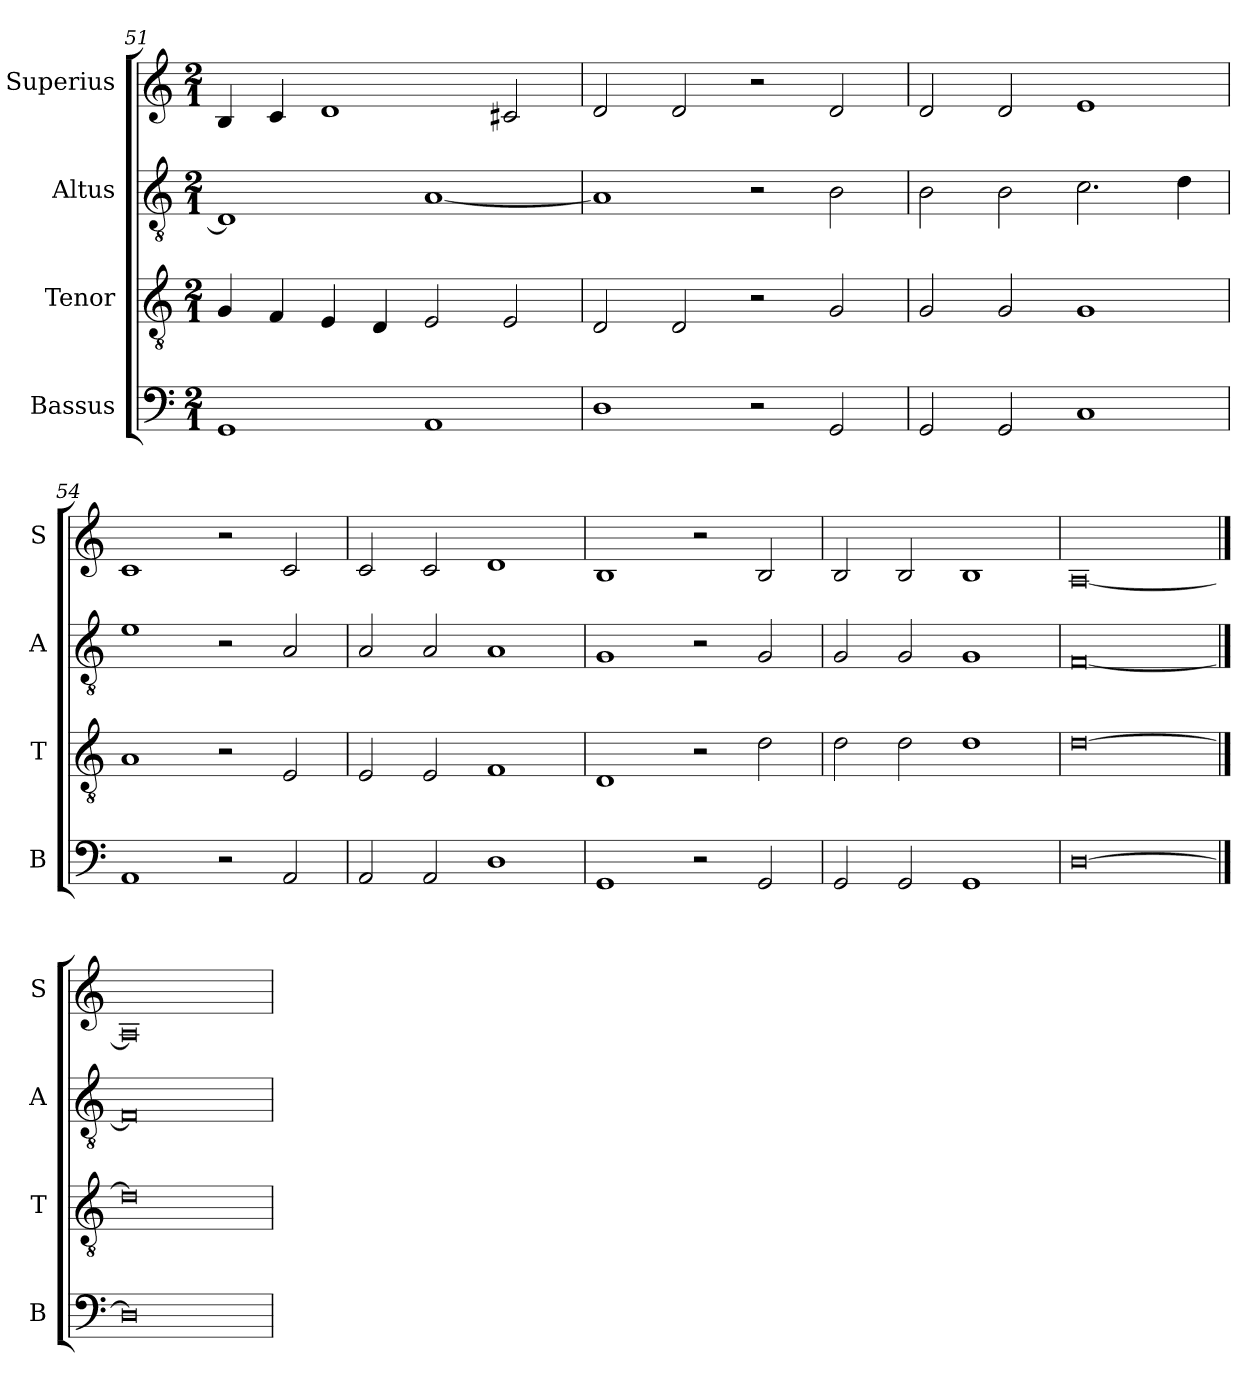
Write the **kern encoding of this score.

**kern	**kern	**kern	**kern
*part4	*part3	*part2	*part1
*staff4	*staff3	*staff2	*staff1
*I"Bassus	*I"Tenor	*I"Altus	*I"Superius
*I'B	*I'T	*I'A	*I'S
*clefF4	*clefGv2	*clefGv2	*clefG2
*k[]	*k[]	*k[]	*k[]
*C:	*C:	*C:	*C:
*M2/1	*M2/1	*M2/1	*M2/1
=51	=51	=51	=51
1GG	4G	1D]	4B
.	4F	.	4c
.	4E	.	1d
.	4D	.	.
1AA	2E	[1A	.
.	2E	.	2c#X
=52	=52	=52	=52
1D	2D	1A]	2d
.	2D	.	2d
2r	2r	2r	2r
2GG	2G	2B	2d
=53	=53	=53	=53
2GG	2G	2B	2d
2GG	2G	2B	2d
1C	1G	2.c	1e
.	.	4d	.
=54	=54	=54	=54
1AA	1A	1e	1c
2r	2r	2r	2r
2AA	2E	2A	2c
=55	=55	=55	=55
2AA	2E	2A	2c
2AA	2E	2A	2c
1D	1F	1A	1d
=56	=56	=56	=56
1GG	1D	1G	1B
2r	2r	2r	2r
2GG	2d	2G	2B
=57	=57	=57	=57
2GG	2d	2G	2B
2GG	2d	2G	2B
1GG	1d	1G	1B
=58	=58	=58	=58
[0D	[0d	[0F	[0A
==59	==59	==59	==59
0D]	0d]	0F]	0A]
=	=	=	=
*-	*-	*-	*-
